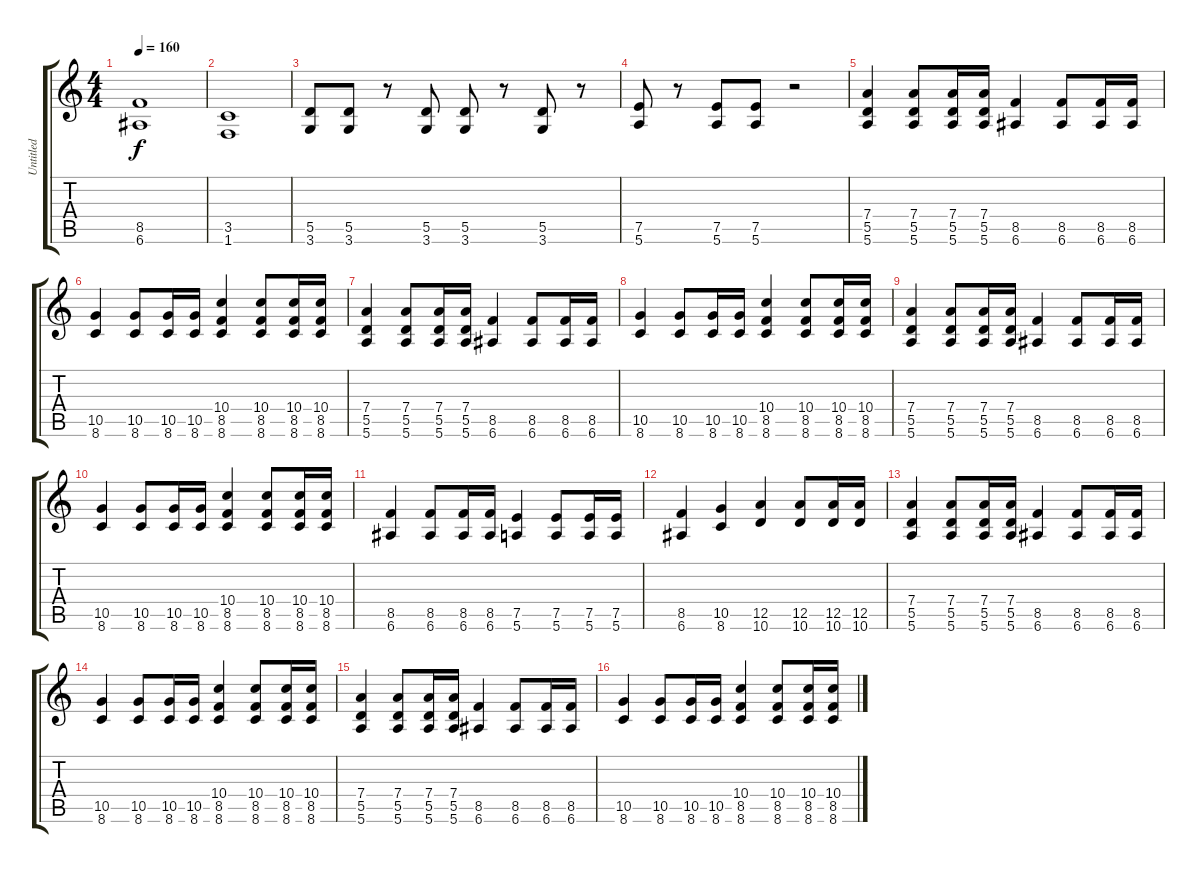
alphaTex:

\track ("Untitled" "Untitled") {instrument overdrivenguitar}
\staff {score tabs}
\tuning (E4 B3 G3 D3 A2 E2) {hide}
\ts (4 4)
\tempo 160
\clef g2
\ks c
(8.5 6.6).1{dy f} |
(3.5 1.6).1 |
(5.5 3.6).8 (5.5 3.6).8 r.8 (5.5 3.6).8 (5.5 3.6).8 r.8 (5.5 3.6).8 r.8 |
(7.5 5.6).8 r.8 (7.5 5.6).8 (7.5 5.6).8 r.2 |
(7.4 5.5 5.6).4 (7.4 5.5 5.6).8 (7.4 5.5 5.6).16 (7.4 5.5 5.6).16 (8.5 6.6).4 (8.5 6.6).8 (8.5 6.6).16 (8.5 6.6).16 |
(10.5 8.6).4 (10.5 8.6).8 (10.5 8.6).16 (10.5 8.6).16 (10.4 8.5 8.6).4 (10.4 8.5 8.6).8 (10.4 8.5 8.6).16 (10.4 8.5 8.6).16 |
(7.4 5.5 5.6).4 (7.4 5.5 5.6).8 (7.4 5.5 5.6).16 (7.4 5.5 5.6).16 (8.5 6.6).4 (8.5 6.6).8 (8.5 6.6).16 (8.5 6.6).16 |
(10.5 8.6).4 (10.5 8.6).8 (10.5 8.6).16 (10.5 8.6).16 (10.4 8.5 8.6).4 (10.4 8.5 8.6).8 (10.4 8.5 8.6).16 (10.4 8.5 8.6).16 |
(7.4 5.5 5.6).4 (7.4 5.5 5.6).8 (7.4 5.5 5.6).16 (7.4 5.5 5.6).16 (8.5 6.6).4 (8.5 6.6).8 (8.5 6.6).16 (8.5 6.6).16 |
(10.5 8.6).4 (10.5 8.6).8 (10.5 8.6).16 (10.5 8.6).16 (10.4 8.5 8.6).4 (10.4 8.5 8.6).8 (10.4 8.5 8.6).16 (10.4 8.5 8.6).16 |
(8.5 6.6).4 (8.5 6.6).8 (8.5 6.6).16 (8.5 6.6).16 (7.5 5.6).4 (7.5 5.6).8 (7.5 5.6).16 (7.5 5.6).16 |
(8.5 6.6).4 (10.5 8.6).4 (12.5 10.6).4 (12.5 10.6).8 (12.5 10.6).16 (12.5 10.6).16 |
(7.4 5.5 5.6).4 (7.4 5.5 5.6).8 (7.4 5.5 5.6).16 (7.4 5.5 5.6).16 (8.5 6.6).4 (8.5 6.6).8 (8.5 6.6).16 (8.5 6.6).16 |
(10.5 8.6).4 (10.5 8.6).8 (10.5 8.6).16 (10.5 8.6).16 (10.4 8.5 8.6).4 (10.4 8.5 8.6).8 (10.4 8.5 8.6).16 (10.4 8.5 8.6).16 |
(7.4 5.5 5.6).4 (7.4 5.5 5.6).8 (7.4 5.5 5.6).16 (7.4 5.5 5.6).16 (8.5 6.6).4 (8.5 6.6).8 (8.5 6.6).16 (8.5 6.6).16 |
(10.5 8.6).4 (10.5 8.6).8 (10.5 8.6).16 (10.5 8.6).16 (10.4 8.5 8.6).4 (10.4 8.5 8.6).8 (10.4 8.5 8.6).16 (10.4 8.5 8.6).16
